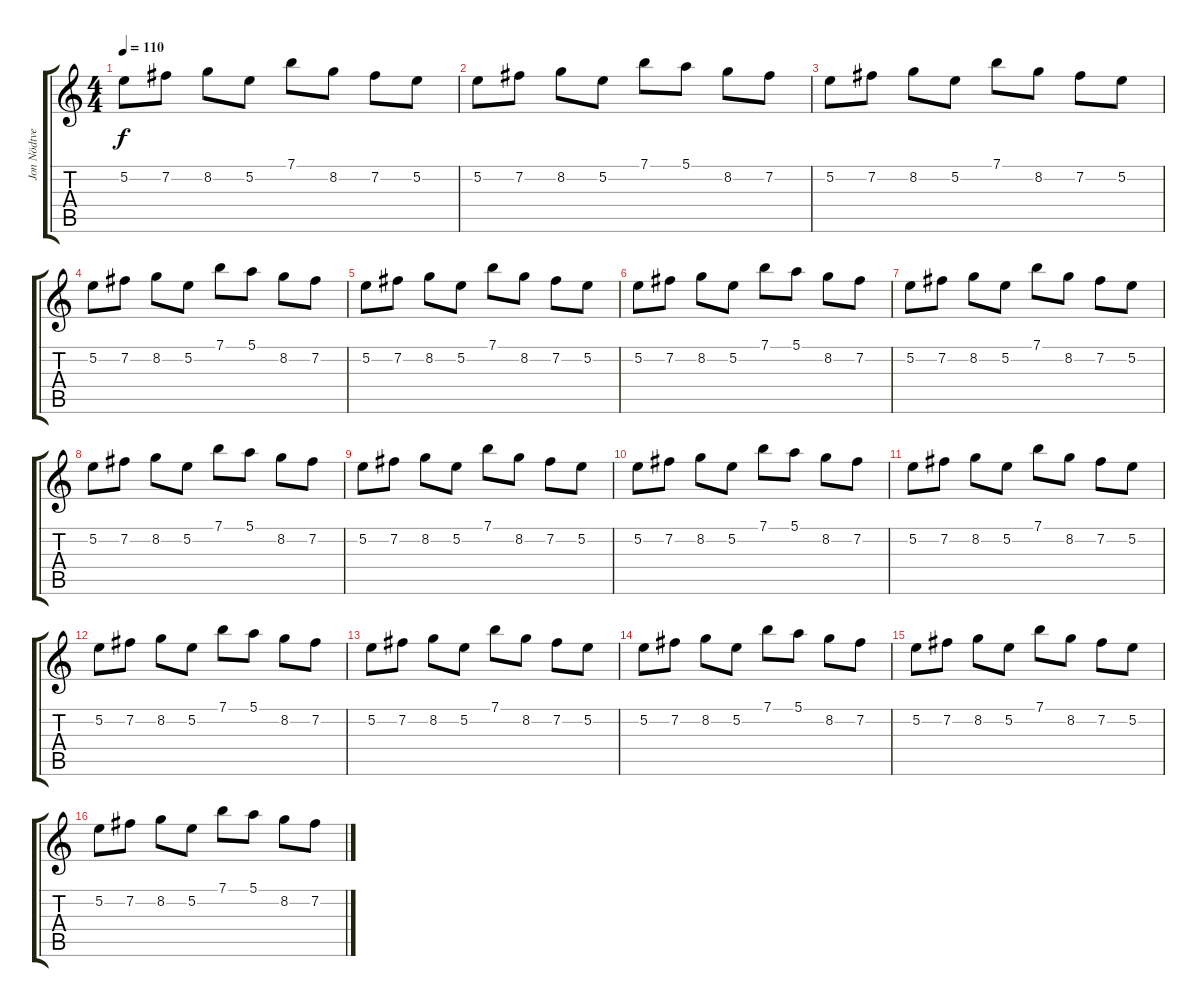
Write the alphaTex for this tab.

\track ("Jon Nödtveidt" "Jon Nödtve") {instrument overdrivenguitar}
\staff {score tabs}
\tuning (E4 B3 G3 D3 A2 E2) {hide}
\ts (4 4)
\tempo 110
\clef g2
\ks c
5.2.8{dy f volume 11} 7.2.8 8.2.8 5.2.8 7.1.8 8.2.8 7.2.8 5.2.8 |
5.2.8 7.2.8 8.2.8 5.2.8 7.1.8 5.1.8 8.2.8 7.2.8 |
5.2.8 7.2.8 8.2.8 5.2.8 7.1.8 8.2.8 7.2.8 5.2.8 |
5.2.8 7.2.8 8.2.8 5.2.8 7.1.8 5.1.8 8.2.8 7.2.8 |
5.2.8 7.2.8 8.2.8 5.2.8 7.1.8 8.2.8 7.2.8 5.2.8 |
5.2.8 7.2.8 8.2.8 5.2.8 7.1.8 5.1.8 8.2.8 7.2.8 |
5.2.8 7.2.8 8.2.8 5.2.8 7.1.8 8.2.8 7.2.8 5.2.8 |
5.2.8 7.2.8 8.2.8 5.2.8 7.1.8 5.1.8 8.2.8 7.2.8 |
5.2.8 7.2.8 8.2.8 5.2.8 7.1.8 8.2.8 7.2.8 5.2.8 |
5.2.8 7.2.8 8.2.8 5.2.8 7.1.8 5.1.8 8.2.8 7.2.8 |
5.2.8 7.2.8 8.2.8 5.2.8 7.1.8 8.2.8 7.2.8 5.2.8 |
5.2.8 7.2.8 8.2.8 5.2.8 7.1.8 5.1.8 8.2.8 7.2.8 |
5.2.8 7.2.8 8.2.8 5.2.8 7.1.8 8.2.8 7.2.8 5.2.8 |
5.2.8 7.2.8 8.2.8 5.2.8 7.1.8 5.1.8 8.2.8 7.2.8 |
5.2.8 7.2.8 8.2.8 5.2.8 7.1.8 8.2.8 7.2.8 5.2.8 |
5.2.8 7.2.8 8.2.8 5.2.8 7.1.8 5.1.8 8.2.8 7.2.8
